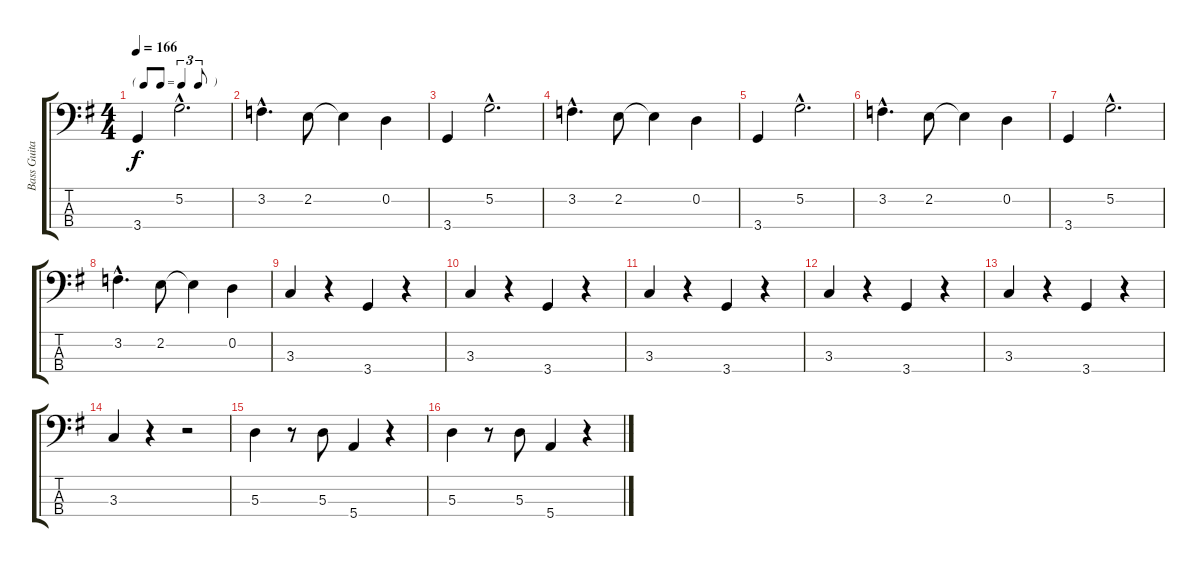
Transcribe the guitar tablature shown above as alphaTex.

\track ("Bass Guitar" "Bass Guita") {instrument electricbassfinger}
\staff {score tabs}
\tuning (G2 D2 A1 E1) {hide}
\ts (4 4)
\tf triplet8th
\tempo 166
\clef f4
\ks g
3.4.4{dy f} 5.2{hac}.2{d} |
3.2{hac}.4{d} 2.2.8 2.2{t}.4 0.2.4 |
3.4.4 5.2{hac}.2{d} |
3.2{hac}.4{d} 2.2.8 2.2{t}.4 0.2.4 |
3.4.4 5.2{hac}.2{d} |
3.2{hac}.4{d} 2.2.8 2.2{t}.4 0.2.4 |
3.4.4 5.2{hac}.2{d} |
3.2{hac}.4{d} 2.2.8 2.2{t}.4 0.2.4 |
3.3.4 r.4 3.4.4 r.4 |
3.3.4 r.4 3.4.4 r.4 |
3.3.4 r.4 3.4.4 r.4 |
3.3.4 r.4 3.4.4 r.4 |
3.3.4 r.4 3.4.4 r.4 |
3.3.4 r.4 r.2 |
5.3.4 r.8 5.3.8 5.4.4 r.4 |
5.3.4 r.8 5.3.8 5.4.4 r.4
